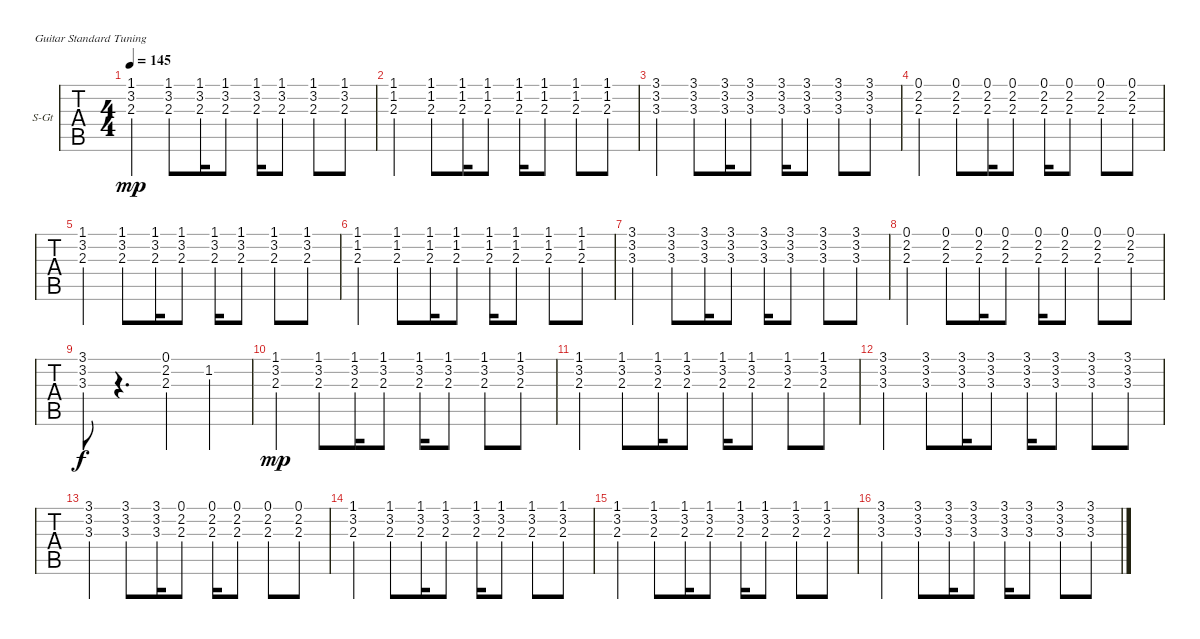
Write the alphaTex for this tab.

\defaultSystemsLayout 4
\bracketExtendMode groupsimilarinstruments
\firstSystemTrackNameOrientation horizontal
\otherSystemsTrackNameOrientation horizontal
\track ("Steel Guitar" "S-Gt") {instrument acousticguitarsteel}
\staff {tabs}
\tuning (E4 B3 G3 D3 A2 E2)
\ts (4 4)
\tempo 145
\clef g2
\ks c
(1.1 3.2 2.3).4{dy mp} (1.1 3.2 2.3).8 (1.1 3.2 2.3).16 (1.1 3.2 2.3).8 (1.1 3.2 2.3).16 (1.1 3.2 2.3).8 (1.1 3.2 2.3).8 (1.1 3.2 2.3).8 |
(1.1 1.2 2.3).4 (1.1 1.2 2.3).8 (1.1 1.2 2.3).16 (1.1 1.2 2.3).8 (1.1 1.2 2.3).16 (1.1 1.2 2.3).8 (1.1 1.2 2.3).8 (1.1 1.2 2.3).8 |
(3.1 3.2 3.3).4 (3.1 3.2 3.3).8 (3.1 3.2 3.3).16 (3.1 3.2 3.3).8 (3.1 3.2 3.3).16 (3.1 3.2 3.3).8 (3.1 3.2 3.3).8 (3.1 3.2 3.3).8 |
(0.1 2.2 2.3).4 (0.1 2.2 2.3).8 (0.1 2.2 2.3).16 (0.1 2.2 2.3).8 (0.1 2.2 2.3).16 (0.1 2.2 2.3).8 (0.1 2.2 2.3).8 (0.1 2.2 2.3).8 |
(1.1 3.2 2.3).4 (1.1 3.2 2.3).8 (1.1 3.2 2.3).16 (1.1 3.2 2.3).8 (1.1 3.2 2.3).16 (1.1 3.2 2.3).8 (1.1 3.2 2.3).8 (1.1 3.2 2.3).8 |
(1.1 1.2 2.3).4 (1.1 1.2 2.3).8 (1.1 1.2 2.3).16 (1.1 1.2 2.3).8 (1.1 1.2 2.3).16 (1.1 1.2 2.3).8 (1.1 1.2 2.3).8 (1.1 1.2 2.3).8 |
(3.1 3.2 3.3).4 (3.1 3.2 3.3).8 (3.1 3.2 3.3).16 (3.1 3.2 3.3).8 (3.1 3.2 3.3).16 (3.1 3.2 3.3).8 (3.1 3.2 3.3).8 (3.1 3.2 3.3).8 |
(0.1 2.2 2.3).4 (0.1 2.2 2.3).8 (0.1 2.2 2.3).16 (0.1 2.2 2.3).8 (0.1 2.2 2.3).16 (0.1 2.2 2.3).8 (0.1 2.2 2.3).8 (0.1 2.2 2.3).8 |
(3.1 3.2 3.3).8{dy f} r.4{d} (0.1 2.2 2.3).4 1.2.4 |
(1.1 3.2 2.3).4{dy mp} (1.1 3.2 2.3).8 (1.1 3.2 2.3).16 (1.1 3.2 2.3).8 (1.1 3.2 2.3).16 (1.1 3.2 2.3).8 (1.1 3.2 2.3).8 (1.1 3.2 2.3).8 |
(1.1 3.2 2.3).4 (1.1 3.2 2.3).8 (1.1 3.2 2.3).16 (1.1 3.2 2.3).8 (1.1 3.2 2.3).16 (1.1 3.2 2.3).8 (1.1 3.2 2.3).8 (1.1 3.2 2.3).8 |
(3.1 3.2 3.3).4 (3.1 3.2 3.3).8 (3.1 3.2 3.3).16 (3.1 3.2 3.3).8 (3.1 3.2 3.3).16 (3.1 3.2 3.3).8 (3.1 3.2 3.3).8 (3.1 3.2 3.3).8 |
(3.1 3.2 3.3).4 (3.1 3.2 3.3).8 (3.1 3.2 3.3).16 (0.1 2.2 2.3).8 (0.1 2.2 2.3).16 (0.1 2.2 2.3).8 (0.1 2.2 2.3).8 (0.1 2.2 2.3).8 |
(1.1 3.2 2.3).4 (1.1 3.2 2.3).8 (1.1 3.2 2.3).16 (1.1 3.2 2.3).8 (1.1 3.2 2.3).16 (1.1 3.2 2.3).8 (1.1 3.2 2.3).8 (1.1 3.2 2.3).8 |
(1.1 3.2 2.3).4 (1.1 3.2 2.3).8 (1.1 3.2 2.3).16 (1.1 3.2 2.3).8 (1.1 3.2 2.3).16 (1.1 3.2 2.3).8 (1.1 3.2 2.3).8 (1.1 3.2 2.3).8 |
(3.1 3.2 3.3).4 (3.1 3.2 3.3).8 (3.1 3.2 3.3).16 (3.1 3.2 3.3).8 (3.1 3.2 3.3).16 (3.1 3.2 3.3).8 (3.1 3.2 3.3).8 (3.1 3.2 3.3).8
